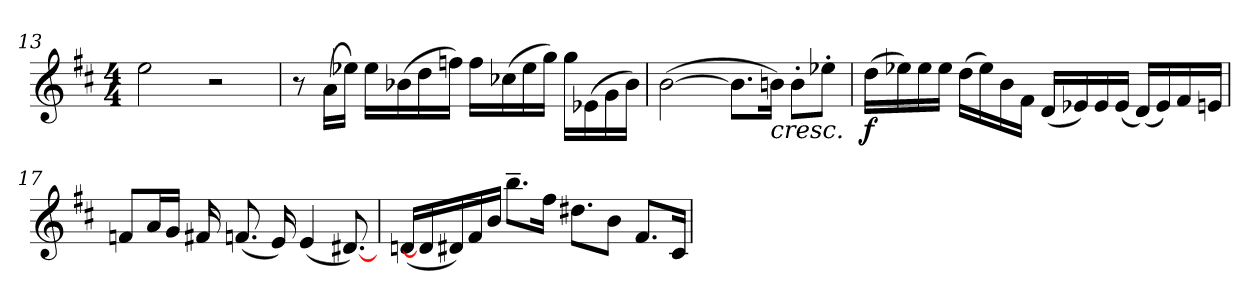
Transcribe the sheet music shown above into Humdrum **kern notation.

**kern	**dynam
*part1	*part1
*staff1	*staff1
*clefG2	*
*k[f#c#]	*
*M4/4	*
=13	=13
2ee\	.
2r	.
=14	=14
8r	.
(>16a\LL	.
16ee-X\JJ)	.
16ee-\LL	.
(>16b-X\	.
16dd\	.
16ffn\JJ)	.
16ff\LL	.
(>16cc-X\	.
16ee-\	.
16gg\JJ)	.
16gg\LL	.
(>16e-X\	.
16g\	.
16b-\JJ)	.
=15	=15
(>[2b\	.
8.b\L]	.
!	!LO:HP:b
16bn\Jk)	<
8b'\L	.
8ee-X'\J	.
=16	=16
!	!LO:DY:b
(>16dd\LL	f
16ee-X\)	[
16ee-\	.
16ee-\JJ	.
(>16dd\LL	.
16ee-\)	.
16b\	.
16f#\JJ	.
(<16d/LL	.
16e-X/)	.
16e-/	.
(<16e-/JJ	.
(<16d/LL)	.
16e-/)	.
16f#/	.
16en/JJ	.
=17	=17
8fn/L	.
16a/L	.
16g/JJ	.
16f#X/	.
(<8.fn/	.
16e/)	.
(<4e/	.
[8.d#X/)	.
=18	=18
(<16dn/LL	.
16d#/]	.
16d#X/)	.
16f#/	.
16b/JJ	.
8.bb~\L	.
16ff#\Jk	.
8.dd#X\L	.
8b\J	.
8.f#/L	.
16c#/Jk	.
=	=
*-	*-
